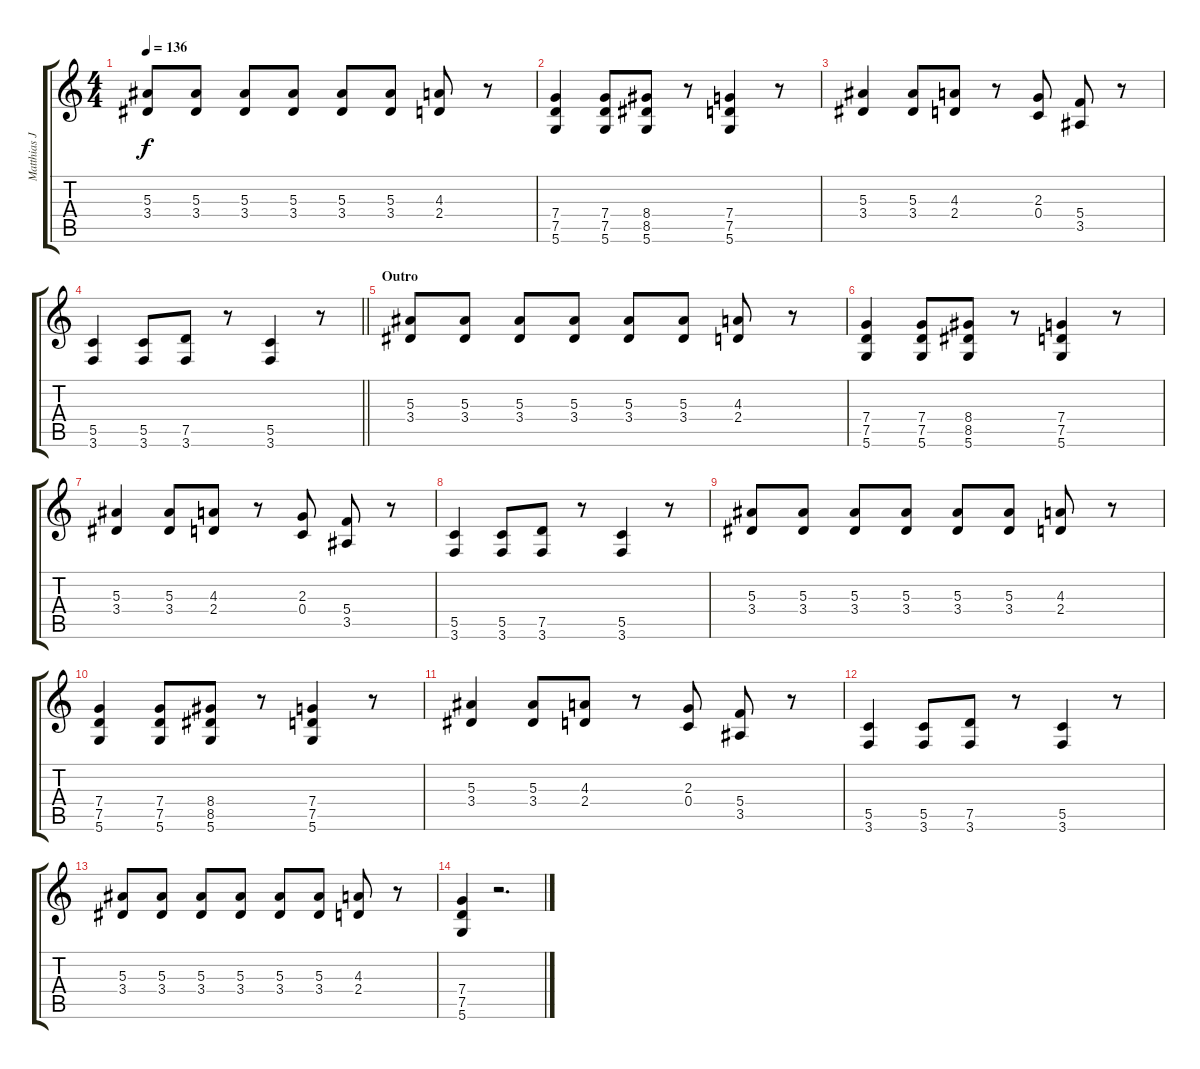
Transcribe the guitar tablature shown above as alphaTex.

\track ("Matthias Jabs" "Matthias J") {instrument electricguitarclean}
\staff {score tabs}
\tuning (D4 A3 F3 C3 G2 D2) {hide}
\ts (4 4)
\tempo 136
\clef g2
\ks c
(5.3 3.4).8{dy f} (5.3 3.4).8 (5.3 3.4).8 (5.3 3.4).8 (5.3 3.4).8 (5.3 3.4).8 (4.3 2.4).8 r.8 |
(7.4 7.5 5.6).4 (7.4 7.5 5.6).8 (8.4 8.5 5.6).8 r.8 (7.4 7.5 5.6).4 r.8 |
(5.3 3.4).4 (5.3 3.4).8 (4.3 2.4).8 r.8 (2.3 0.4).8 (5.4 3.5).8 r.8 |
\barLineRight lightlight
(5.5 3.6).4 (5.5 3.6).8 (7.5 3.6).8 r.8 (5.5 3.6).4 r.8 |
\section ("" "Outro")
(5.3 3.4).8 (5.3 3.4).8 (5.3 3.4).8 (5.3 3.4).8 (5.3 3.4).8 (5.3 3.4).8 (4.3 2.4).8 r.8 |
(7.4 7.5 5.6).4 (7.4 7.5 5.6).8 (8.4 8.5 5.6).8 r.8 (7.4 7.5 5.6).4 r.8 |
(5.3 3.4).4 (5.3 3.4).8 (4.3 2.4).8 r.8 (2.3 0.4).8 (5.4 3.5).8 r.8 |
(5.5 3.6).4 (5.5 3.6).8 (7.5 3.6).8 r.8 (5.5 3.6).4 r.8 |
(5.3 3.4).8 (5.3 3.4).8 (5.3 3.4).8 (5.3 3.4).8 (5.3 3.4).8 (5.3 3.4).8 (4.3 2.4).8 r.8 |
(7.4 7.5 5.6).4 (7.4 7.5 5.6).8 (8.4 8.5 5.6).8 r.8 (7.4 7.5 5.6).4 r.8 |
(5.3 3.4).4 (5.3 3.4).8 (4.3 2.4).8 r.8 (2.3 0.4).8 (5.4 3.5).8 r.8 |
(5.5 3.6).4 (5.5 3.6).8 (7.5 3.6).8 r.8 (5.5 3.6).4 r.8 |
(5.3 3.4).8 (5.3 3.4).8 (5.3 3.4).8 (5.3 3.4).8 (5.3 3.4).8 (5.3 3.4).8 (4.3 2.4).8 r.8 |
(7.4 7.5 5.6).4 r.2{d}
